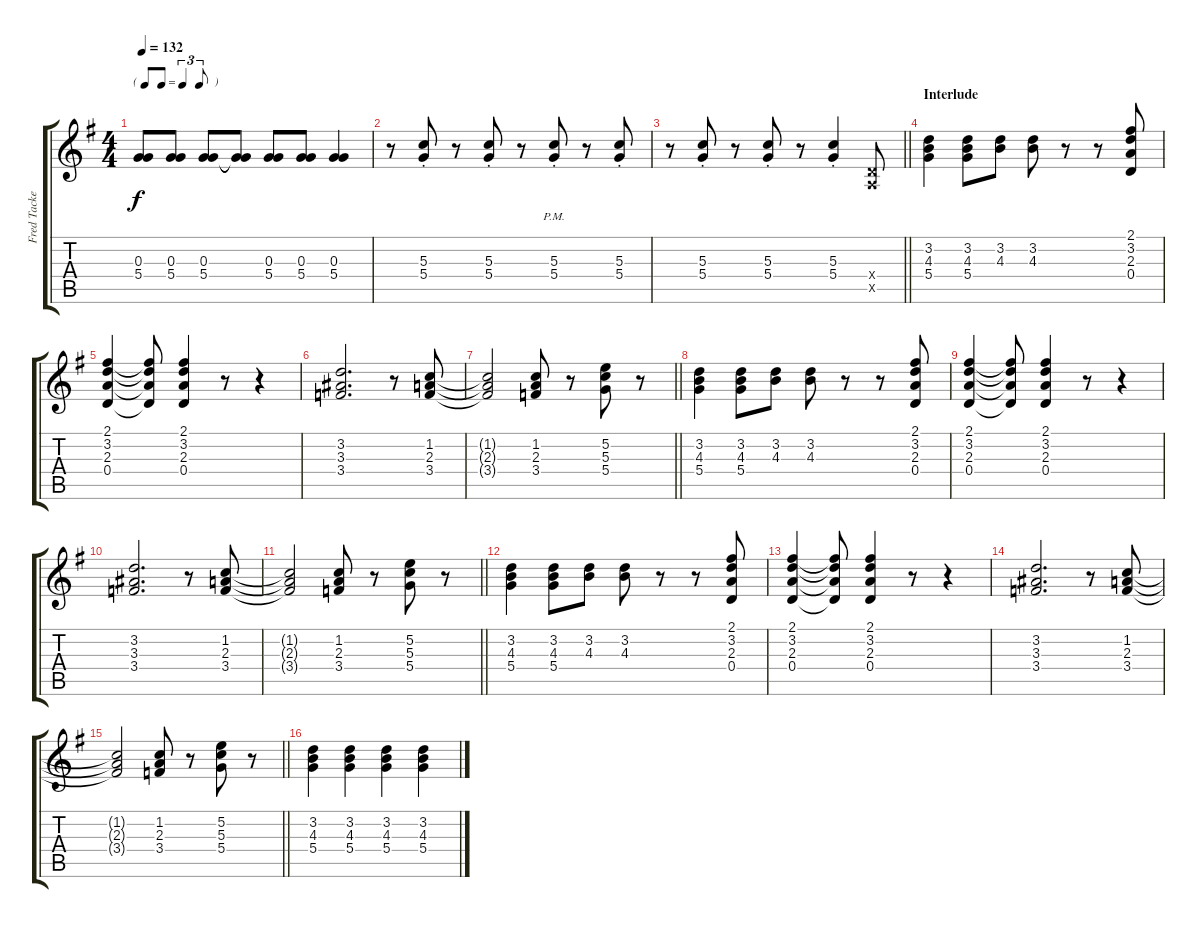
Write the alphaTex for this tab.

\track ("Fred Tackett - Electric Guitar" "Fred Tacke") {instrument electricguitarclean}
\staff {score tabs}
\tuning (E4 B3 G3 D3 A2 E2) {hide}
\ts (4 4)
\tf triplet8th
\tempo 132
\clef g2
\ks g
(0.3 5.4).8{dy f} (0.3 5.4).8 (0.3 5.4).8 (0.3{t} 5.4{t}).8 (0.3 5.4).8 (0.3 5.4).8 (0.3 5.4).4 |
r.8 (5.3{st} 5.4{st}).8 r.8 (5.3{st} 5.4{st}).8 r.8 (5.3{pm st} 5.4{pm st}).8 r.8 (5.3{st} 5.4{st}).8 |
\barLineRight lightlight
r.8 (5.3{st} 5.4{st}).8 r.8 (5.3{st} 5.4{st}).8 r.8 (5.3{st} 5.4{st}).4 (0.4{x} 0.5{x}).8 |
\section ("" "Interlude")
(3.2 4.3 5.4).4 (3.2 4.3 5.4).8 (3.2 4.3).8 (3.2 4.3).8 r.8 r.8 (2.1 3.2 2.3 0.4).8 |
(2.1 3.2 2.3 0.4).4 (2.1{t} 3.2{t} 2.3{t} 0.4{t}).8 (2.1 3.2 2.3 0.4).4 r.8 r.4 |
(3.2 3.3 3.4).2{d} r.8 (1.2 2.3 3.4).8 |
\barLineRight lightlight
(1.2{t} 2.3{t} 3.4{t}).2 (1.2 2.3 3.4).8 r.8 (5.2 5.3 5.4).8 r.8 |
(3.2 4.3 5.4).4 (3.2 4.3 5.4).8 (3.2 4.3).8 (3.2 4.3).8 r.8 r.8 (2.1 3.2 2.3 0.4).8 |
(2.1 3.2 2.3 0.4).4 (2.1{t} 3.2{t} 2.3{t} 0.4{t}).8 (2.1 3.2 2.3 0.4).4 r.8 r.4 |
(3.2 3.3 3.4).2{d} r.8 (1.2 2.3 3.4).8 |
\barLineRight lightlight
(1.2{t} 2.3{t} 3.4{t}).2 (1.2 2.3 3.4).8 r.8 (5.2 5.3 5.4).8 r.8 |
(3.2 4.3 5.4).4 (3.2 4.3 5.4).8 (3.2 4.3).8 (3.2 4.3).8 r.8 r.8 (2.1 3.2 2.3 0.4).8 |
(2.1 3.2 2.3 0.4).4 (2.1{t} 3.2{t} 2.3{t} 0.4{t}).8 (2.1 3.2 2.3 0.4).4 r.8 r.4 |
(3.2 3.3 3.4).2{d} r.8 (1.2 2.3 3.4).8 |
\barLineRight lightlight
(1.2{t} 2.3{t} 3.4{t}).2 (1.2 2.3 3.4).8 r.8 (5.2 5.3 5.4).8 r.8 |
(3.2 4.3 5.4).4 (3.2 4.3 5.4).4 (3.2 4.3 5.4).4 (3.2 4.3 5.4).4
